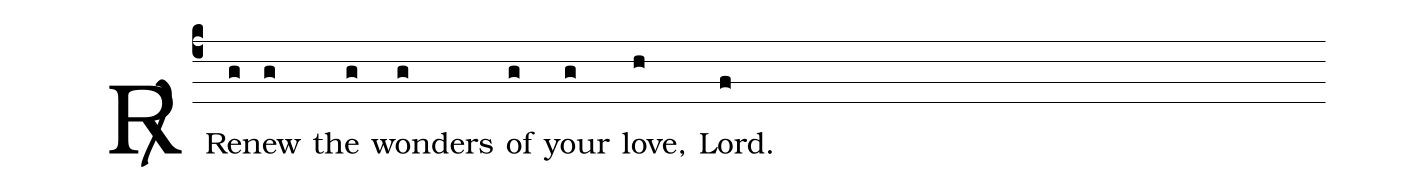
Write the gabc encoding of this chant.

%%
(c4) <sp>R/</sp> Re(g)new(g) the(g) wonders(g) of(g) your(g) love,(h) Lord.(f)
